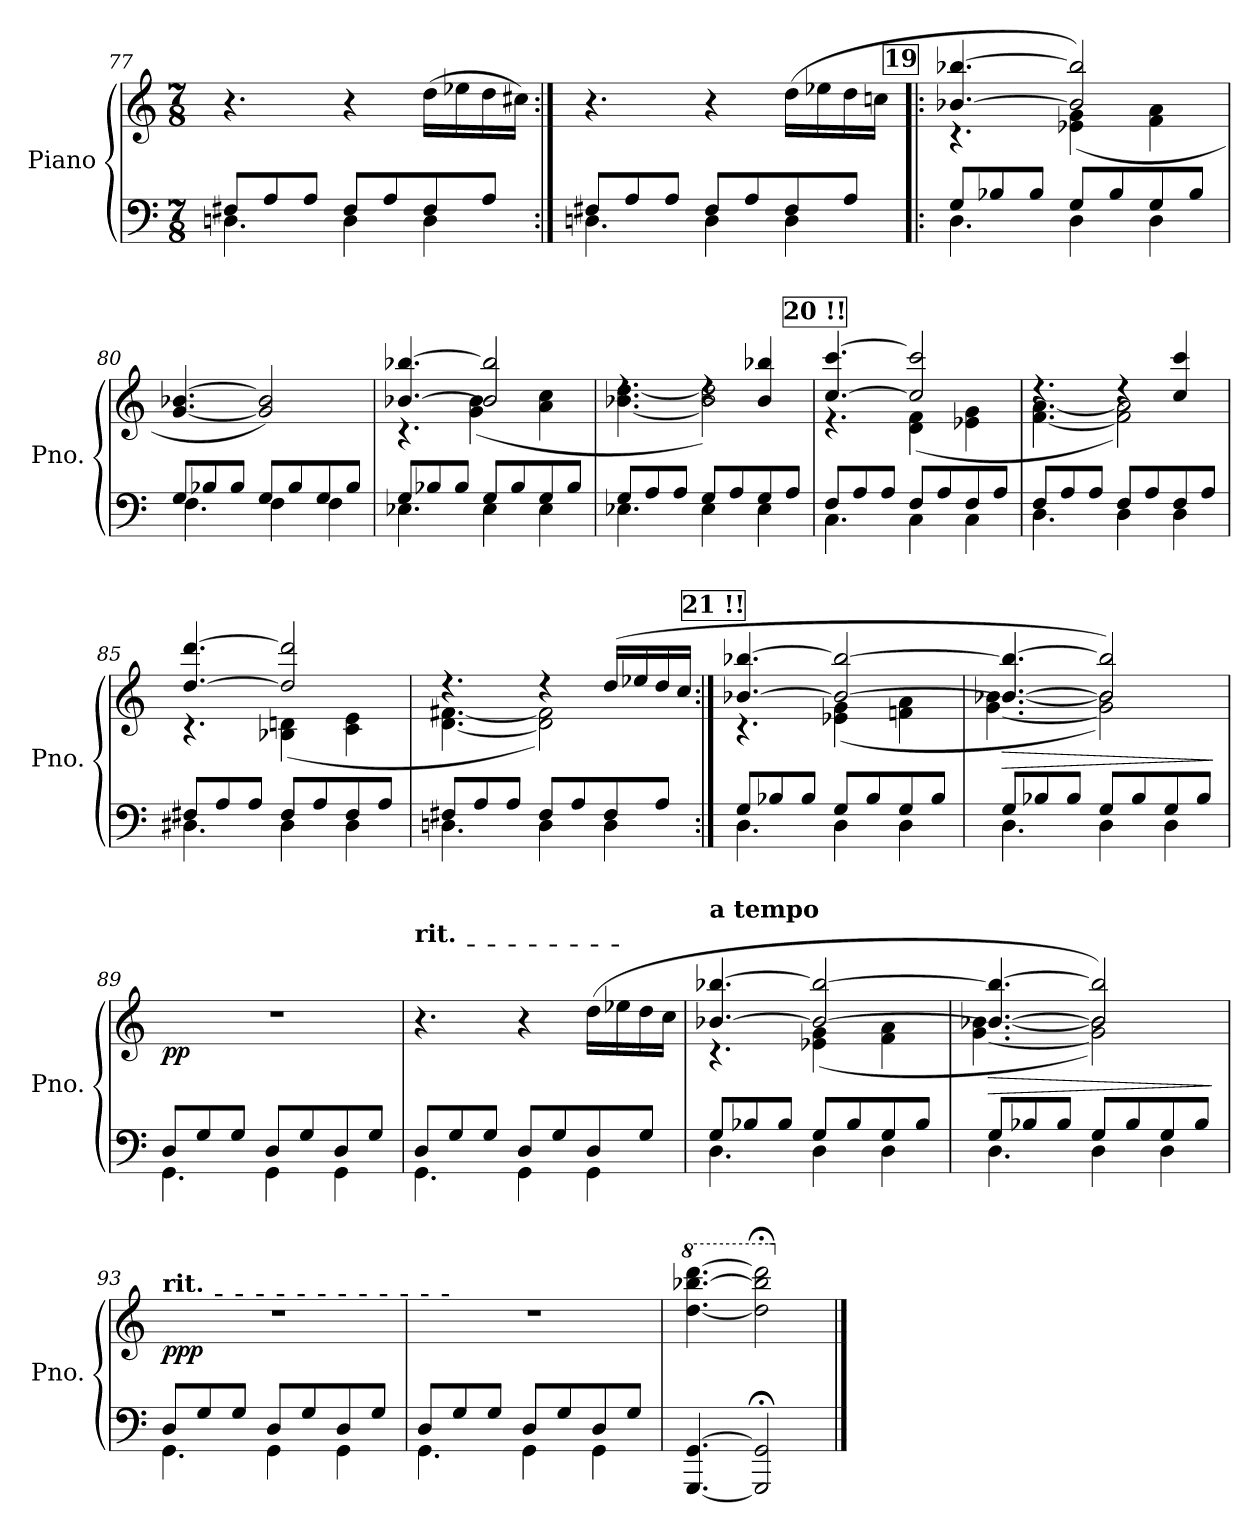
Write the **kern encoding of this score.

**kern	**kern	**dynam
*part1	*part1	*part1
*staff2	*staff1	*staff1/2
*I"Piano	*	*
*I'Pno.	*	*
*clefF4	*clefG2	*
*k[]	*k[]	*
*M7/8	*M7/8	*
=77	=77	=77
*^	*	*
8F#X/L	4.Dn\	4.r	.
8A/	.	.	.
8A/J	.	.	.
8F#/L	4D\	4r	.
8A/	.	.	.
8F#/	4D\	(16dd\LL	.
.	.	16ee-X\	.
8A/J	.	16dd\	.
.	.	16cc#X\JJ)	.
=78:|!	=78:|!	=78:|!	=78:|!
8F#X/L	4.Dn\	4.r	.
8A/	.	.	.
8A/J	.	.	.
8F#/L	4D\	4r	.
8A/	.	.	.
8F#/	4D\	(16dd\LL	.
.	.	16ee-X\	.
8A/J	.	16dd\	.
.	.	16ccn\JJ	.
!!LO:LB:g=z
!!LO:REH:place=s1:a:B:fs=14:t=19
=79!|:	=79!|:	=79!|:	=79!|:
*	*	*^	*
8G/L	4.D\	[4.b-X/ [4.bb-X/	4.r	.
8B-X/	.	.	.	.
8B-/J	.	.	.	.
8G/L	4D\	2b-/] 2bb-/])	(4e-X\ 4g\	.
8B-/	.	.	.	.
8G/	4D\	.	4f\ 4a\	.
8B-/J	.	.	.	.
*	*	*v	*v	*
=80	=80	=80	=80
8G/L	4.F\	[4.g/ [4.b-X/	.
8B-X/	.	.	.
8B-/J	.	.	.
8G/L	4F\	2g/] 2b-/])	.
8B-/	.	.	.
8G/	4F\	.	.
8B-/J	.	.	.
=81	=81	=81	=81
*	*	*^	*
8G/L	4.E-X\	[4.b-X/ [4.bb-X/	4.r	.
8B-X/	.	.	.	.
8B-/J	.	.	.	.
8G/L	4E-\	2b-/] 2bb-/]	(4g\ 4b-\	.
8B-/	.	.	.	.
8G/	4E-\	.	4a\ 4cc\	.
8B-/J	.	.	.	.
=82	=82	=82	=82	=82
8G/L	4.E-X\	4.rdd	[4.b-X\ [4.dd\	.
8A/	.	.	.	.
8A/J	.	.	.	.
8G/L	4E-\	4rdd	2b-\] 2dd\])	.
8A/	.	.	.	.
8G/	4E-\	4b-/ 4bb-X/	.	.
8A/J	.	.	.	.
!!LO:LB:g=z	!!
!!LO:REH:place=s1:a:B:fs=14:t=20	!!
=83	=83	=83	=83	=83
8F/L	4.C\	[4.cc/ [4.ccc/	4.r	.
8A/	.	.	.	.
8A/J	.	.	.	.
8F/L	4C\	2cc/] 2ccc/]	(>4d\ 4f\	.
8A/	.	.	.	.
8F/	4C\	.	4e-X\ 4g\	.
8A/J	.	.	.	.
=84	=84	=84	=84	=84
8F/L	4.D\	4.rdd	[4.f\ [4.a\	.
8A/	.	.	.	.
8A/J	.	.	.	.
8F/L	4D\	4rdd	2f\] 2a\])	.
8A/	.	.	.	.
8F/	4D\	4cc/ 4ccc/	.	.
8A/J	.	.	.	.
=85	=85	=85	=85	=85
8F#X/L	4.D#X\	[4.dd/ [4.ddd/	4.r	.
8A/	.	.	.	.
8A/J	.	.	.	.
8F#/L	4D#\	2dd/] 2ddd/]	(>4B-X\ 4dn\	.
8A/	.	.	.	.
8F#/	4D#\	.	4c\ 4e\	.
8A/J	.	.	.	.
=86	=86	=86	=86	=86
8F#X/L	4.Dn\	4.rdd	[4.d\ [4.f#X\	.
8A/	.	.	.	.
8A/J	.	.	.	.
8F#/L	4D\	4rdd	2d\] 2f#\])	.
8A/	.	.	.	.
8F#/	4D\	(16dd/LL	.	.
.	.	16ee-X/	.	.
8A/J	.	16dd/	.	.
.	.	16cc/JJ	.	.
!!LO:LB:g=z	!!
!!LO:REH:place=s1:a:B:fs=14:t=21	!!
=87:|!	=87:|!	=87:|!	=87:|!	=87:|!
8G/L	4.D\	[4.b-X/ [4.bb-X/	4.r	.
8B-X/	.	.	.	.
8B-/J	.	.	.	.
8G/L	4D\	2b-/_ 2bb-/_	(4e-X\ 4g\	.
8B-/	.	.	.	.
8G/	4D\	.	4fn\ 4a\	.
8B-/J	.	.	.	.
=88	=88	=88	=88	=88
!	!	!	!	!LO:HP:b
8G/L	4.D\	4.b-/_ 4.bb-/_	[4.g\ [4.b-X\	>
8B-X/	.	.	.	.
8B-/J	.	.	.	.
8G/L	4D\	2b-/] 2bb-/])	2g\] 2b-\])	.
8B-/	.	.	.	.
8G/	4D\	.	.	.
8B-/J	.	.	.	.
*v	*v	*	*	*
*	*v	*v	*
.	.	]
=89	=89	=89
*^	*	*
!	!	!	!LO:DY:b
8D/L	4.GG\	2..r	pp
8G/	.	.	.
8G/J	.	.	.
8D/L	4GG\	.	.
8G/	.	.	.
8D/	4GG\	.	.
8G/J	.	.	.
=90	=90	=90	=90
*	*	*MM87	*
!	!	!LO:TX:a:B:t=rit. ˍ    ˍ    ˍ    ˍ    ˍ    ˍ    ˍ    ˍ	!
8D/L	4.GG\	4.r	.
8G/	.	.	.
8G/J	.	.	.
*	*	*MM82	*
8D/L	4GG\	4r	.
8G/	.	.	.
8D/	4GG\	(16dd\LL	.
.	.	16ee-X\	.
8G/J	.	16dd\	.
.	.	16cc\JJ	.
!!LO:LB:g=z
=91	=91	=91	=91
!!LO:REH:place=s1:a:B:fs=14:t=22
*	*	*MM92	*
*	*	*^	*
!	!	!LO:TX:a:B:t=a tempo	!	!
8G/L	4.D\	[4.b-X/ [4.bb-X/	4.r	.
8B-X/	.	.	.	.
8B-/J	.	.	.	.
8G/L	4D\	2b-/_ 2bb-/_	(4e-X\ 4g\	.
8B-/	.	.	.	.
8G/	4D\	.	4f\ 4a\	.
8B-/J	.	.	.	.
=92	=92	=92	=92	=92
!	!	!	!	!LO:HP:b
8G/L	4.D\	4.b-/_ 4.bb-/_	[4.g\ [4.b-X\	>
8B-X/	.	.	.	.
8B-/J	.	.	.	.
8G/L	4D\	2b-/] 2bb-/])	2g\] 2b-\])	.
8B-/	.	.	.	.
8G/	4D\	.	.	.
8B-/J	.	.	.	.
*v	*v	*	*	*
*	*v	*v	*
.	.	]
=93	=93	=93
*	*MM87	*
*^	*	*
!	!	!LO:TX:a:B:t=rit. ˍ    ˍ    ˍ    ˍ    ˍ    ˍ    ˍ    ˍ    ˍ    ˍ    ˍ    ˍ	!
!	!	!	!LO:DY:b
8D/L	4.GG\	2..r	ppp
8G/	.	.	.
8G/J	.	.	.
8D/L	4GG\	.	.
8G/	.	.	.
8D/	4GG\	.	.
8G/J	.	.	.
=94	=94	=94	=94
*	*	*MM77	*
8D/L	4.GG\	2..r	.
8G/	.	.	.
8G/J	.	.	.
8D/L	4GG\	.	.
8G/	.	.	.
8D/	4GG\	.	.
8G/J	.	.	.
*v	*v	*	*
=95	=95	=95
*	*8va	*
[4.GGG/ [4.GG/	[4.ddd\ [4.bbb-X\ [4.dddd\	.
*	*MM50	*
2GGG/];< 2GG/];<	2ddd\];< 2bbb-\];< 2dddd\];<	.
*	*X8va	*
==	==	==
*-	*-	*-
